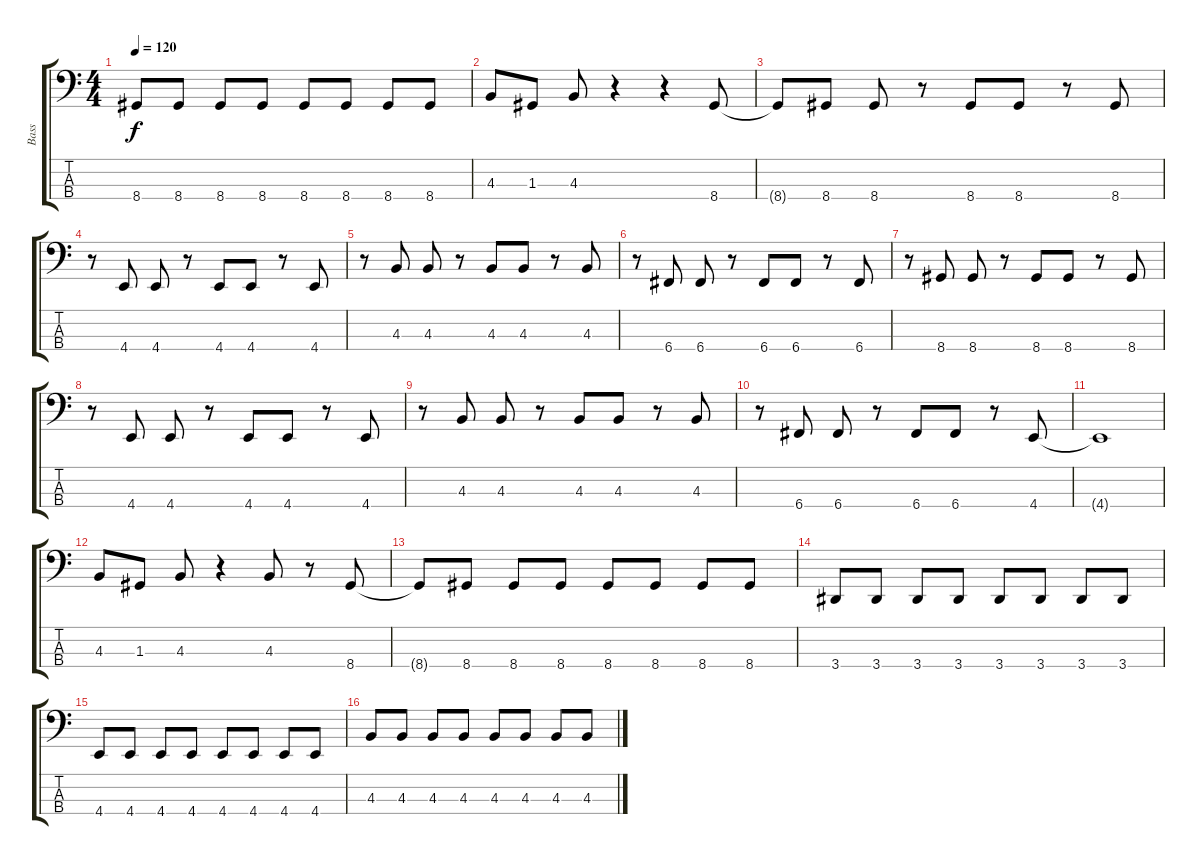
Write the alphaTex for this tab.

\track ("Bass" "Bass") {instrument electricbassfinger}
\staff {score tabs}
\tuning (F2 C2 G1 C1) {hide}
\ts (4 4)
\tempo 120
\clef f4
\ks c
8.4.8{dy f} 8.4.8 8.4.8 8.4.8 8.4.8 8.4.8 8.4.8 8.4.8 |
4.3.8 1.3.8 4.3.8 r.4 r.4 8.4.8 |
8.4{t}.8 8.4.8 8.4.8 r.8 8.4.8 8.4.8 r.8 8.4.8 |
r.8 4.4.8 4.4.8 r.8 4.4.8 4.4.8 r.8 4.4.8 |
r.8 4.3.8 4.3.8 r.8 4.3.8 4.3.8 r.8 4.3.8 |
r.8 6.4.8 6.4.8 r.8 6.4.8 6.4.8 r.8 6.4.8 |
r.8 8.4.8 8.4.8 r.8 8.4.8 8.4.8 r.8 8.4.8 |
r.8 4.4.8 4.4.8 r.8 4.4.8 4.4.8 r.8 4.4.8 |
r.8 4.3.8 4.3.8 r.8 4.3.8 4.3.8 r.8 4.3.8 |
r.8 6.4.8 6.4.8 r.8 6.4.8 6.4.8 r.8 4.4.8 |
4.4{t}.1 |
4.3.8 1.3.8 4.3.8 r.4 4.3.8 r.8 8.4.8 |
8.4{t}.8 8.4.8 8.4.8 8.4.8 8.4.8 8.4.8 8.4.8 8.4.8 |
3.4.8 3.4.8 3.4.8 3.4.8 3.4.8 3.4.8 3.4.8 3.4.8 |
4.4.8 4.4.8 4.4.8 4.4.8 4.4.8 4.4.8 4.4.8 4.4.8 |
4.3.8 4.3.8 4.3.8 4.3.8 4.3.8 4.3.8 4.3.8 4.3.8
